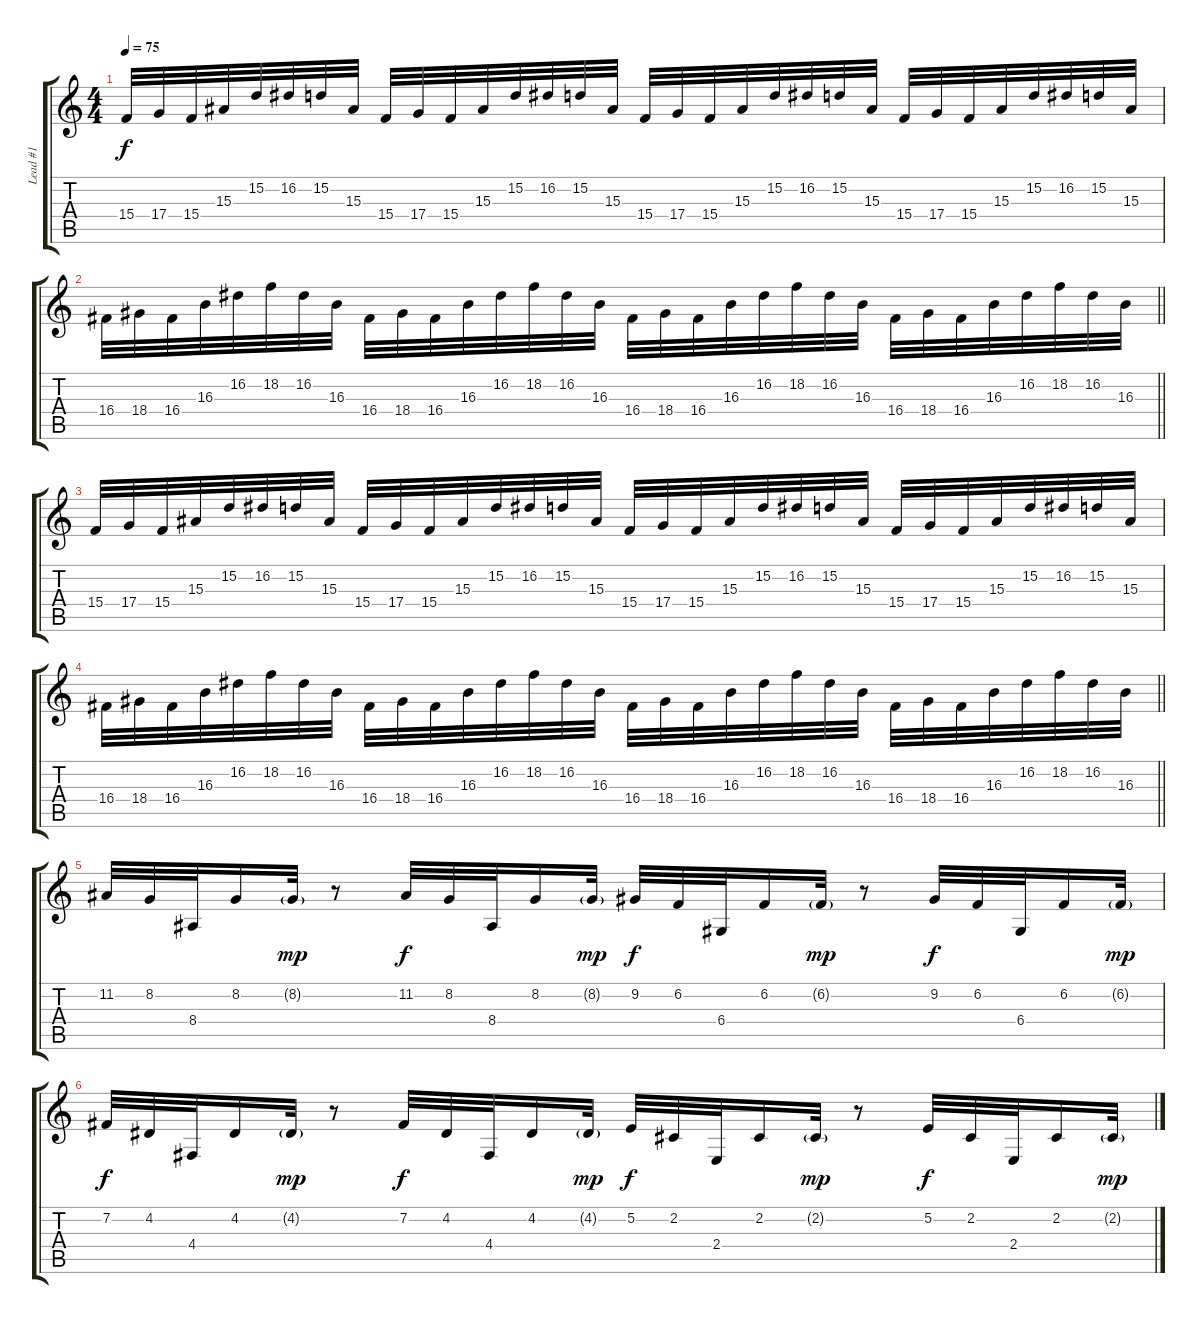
\track ("Lead #1" "Lead #1") {instrument pad3polysynth}
\staff {score tabs}
\tuning (E4 B3 G3 D3 A2 E2) {hide}
\ts (4 4)
\tempo 75
\clef g2
\ks c
15.4.32{dy f} 17.4.32 15.4.32 15.3.32 15.2.32 16.2.32 15.2.32 15.3.32 15.4.32 17.4.32 15.4.32 15.3.32 15.2.32 16.2.32 15.2.32 15.3.32 15.4.32 17.4.32 15.4.32 15.3.32 15.2.32 16.2.32 15.2.32 15.3.32 15.4.32 17.4.32 15.4.32 15.3.32 15.2.32 16.2.32 15.2.32 15.3.32 |
\barLineRight lightlight
16.4.32 18.4.32 16.4.32 16.3.32 16.2.32 18.2.32 16.2.32 16.3.32 16.4.32 18.4.32 16.4.32 16.3.32 16.2.32 18.2.32 16.2.32 16.3.32 16.4.32 18.4.32 16.4.32 16.3.32 16.2.32 18.2.32 16.2.32 16.3.32 16.4.32 18.4.32 16.4.32 16.3.32 16.2.32 18.2.32 16.2.32 16.3.32 |
15.4.32 17.4.32 15.4.32 15.3.32 15.2.32 16.2.32 15.2.32 15.3.32 15.4.32 17.4.32 15.4.32 15.3.32 15.2.32 16.2.32 15.2.32 15.3.32 15.4.32 17.4.32 15.4.32 15.3.32 15.2.32 16.2.32 15.2.32 15.3.32 15.4.32 17.4.32 15.4.32 15.3.32 15.2.32 16.2.32 15.2.32 15.3.32 |
\barLineRight lightlight
16.4.32 18.4.32 16.4.32 16.3.32 16.2.32 18.2.32 16.2.32 16.3.32 16.4.32 18.4.32 16.4.32 16.3.32 16.2.32 18.2.32 16.2.32 16.3.32 16.4.32 18.4.32 16.4.32 16.3.32 16.2.32 18.2.32 16.2.32 16.3.32 16.4.32 18.4.32 16.4.32 16.3.32 16.2.32 18.2.32 16.2.32 16.3.32 |
\section ("" " ")
11.2.32{balance 7 instrument lead2sawtooth} 8.2.32 8.4.32 8.2.16 8.2{g}.32{dy mp} r.8 11.2.32{dy f} 8.2.32 8.4.32 8.2.16 8.2{g}.32{dy mp} 9.2.32{dy f} 6.2.32 6.4.32 6.2.16 6.2{g}.32{dy mp} r.8 9.2.32{dy f} 6.2.32 6.4.32 6.2.16 6.2{g}.32{dy mp} |
7.2.32{dy f} 4.2.32 4.4.32 4.2.16 4.2{g}.32{dy mp} r.8 7.2.32{dy f} 4.2.32 4.4.32 4.2.16 4.2{g}.32{dy mp} 5.2.32{dy f} 2.2.32 2.4.32 2.2.16 2.2{g}.32{dy mp} r.8 5.2.32{dy f} 2.2.32 2.4.32 2.2.16 2.2{g}.32{dy mp}
